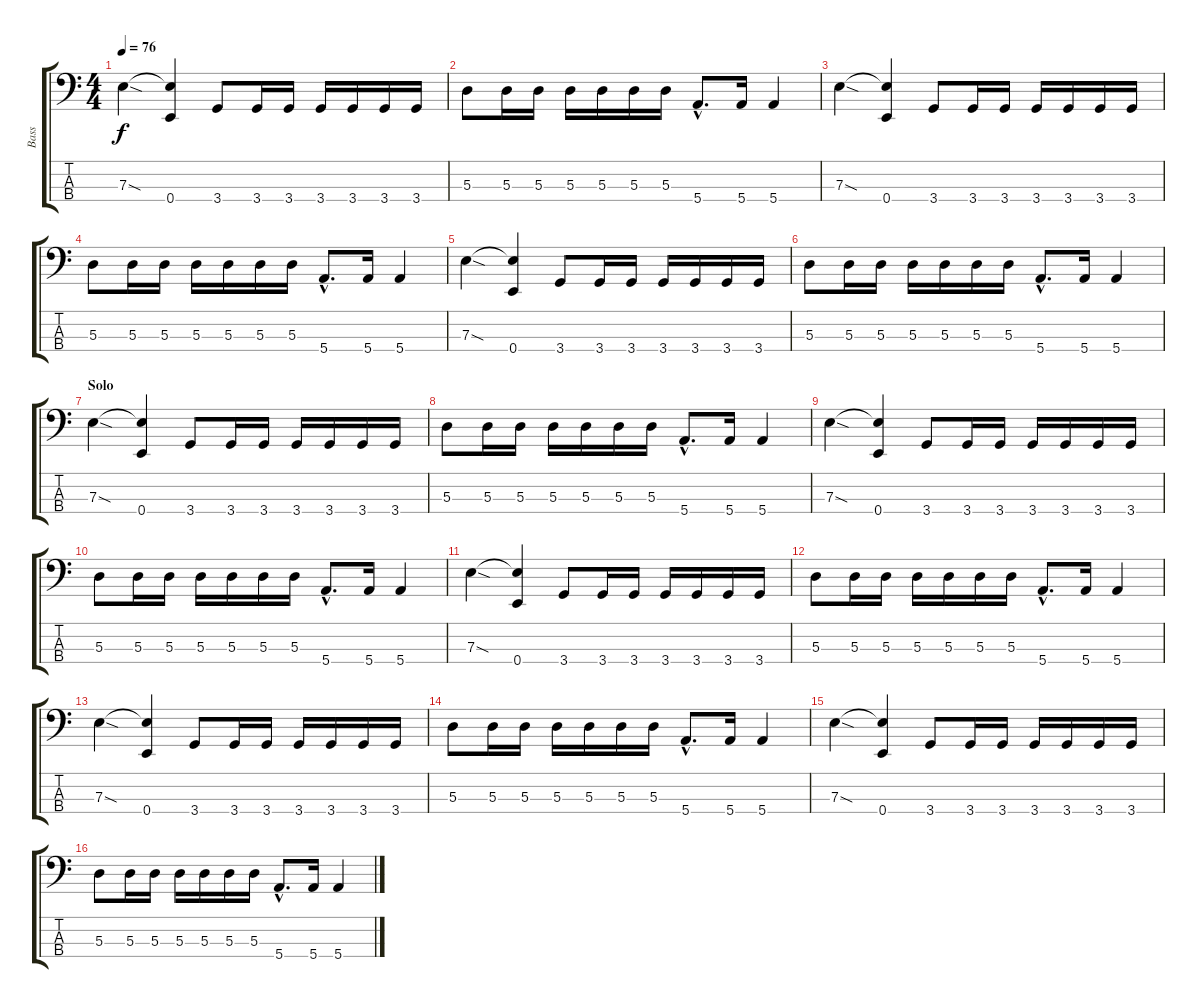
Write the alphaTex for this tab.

\track ("Bass" "Bass") {instrument electricbassfinger}
\staff {score tabs}
\tuning (G2 D2 A1 E1) {hide}
\ts (4 4)
\tempo 76
\clef f4
\ks c
7.3{sod}.4{dy f} (7.3{t} 0.4).4 3.4.8 3.4.16 3.4.16 3.4.16 3.4.16 3.4.16 3.4.16 |
5.3.8 5.3.16 5.3.16 5.3.16 5.3.16 5.3.16 5.3.16 5.4{hac}.8{d} 5.4.16 5.4.4 |
7.3{sod}.4 (7.3{t} 0.4).4 3.4.8 3.4.16 3.4.16 3.4.16 3.4.16 3.4.16 3.4.16 |
5.3.8 5.3.16 5.3.16 5.3.16 5.3.16 5.3.16 5.3.16 5.4{hac}.8{d} 5.4.16 5.4.4 |
7.3{sod}.4 (7.3{t} 0.4).4 3.4.8 3.4.16 3.4.16 3.4.16 3.4.16 3.4.16 3.4.16 |
5.3.8 5.3.16 5.3.16 5.3.16 5.3.16 5.3.16 5.3.16 5.4{hac}.8{d} 5.4.16 5.4.4 |
\section ("" "Solo")
7.3{sod}.4 (7.3{t} 0.4).4 3.4.8 3.4.16 3.4.16 3.4.16 3.4.16 3.4.16 3.4.16 |
5.3.8 5.3.16 5.3.16 5.3.16 5.3.16 5.3.16 5.3.16 5.4{hac}.8{d} 5.4.16 5.4.4 |
7.3{sod}.4 (7.3{t} 0.4).4 3.4.8 3.4.16 3.4.16 3.4.16 3.4.16 3.4.16 3.4.16 |
5.3.8 5.3.16 5.3.16 5.3.16 5.3.16 5.3.16 5.3.16 5.4{hac}.8{d} 5.4.16 5.4.4 |
7.3{sod}.4 (7.3{t} 0.4).4 3.4.8 3.4.16 3.4.16 3.4.16 3.4.16 3.4.16 3.4.16 |
5.3.8 5.3.16 5.3.16 5.3.16 5.3.16 5.3.16 5.3.16 5.4{hac}.8{d} 5.4.16 5.4.4 |
7.3{sod}.4 (7.3{t} 0.4).4 3.4.8 3.4.16 3.4.16 3.4.16 3.4.16 3.4.16 3.4.16 |
5.3.8 5.3.16 5.3.16 5.3.16 5.3.16 5.3.16 5.3.16 5.4{hac}.8{d} 5.4.16 5.4.4 |
7.3{sod}.4 (7.3{t} 0.4).4 3.4.8 3.4.16 3.4.16 3.4.16 3.4.16 3.4.16 3.4.16 |
5.3.8 5.3.16 5.3.16 5.3.16 5.3.16 5.3.16 5.3.16 5.4{hac}.8{d} 5.4.16 5.4.4
